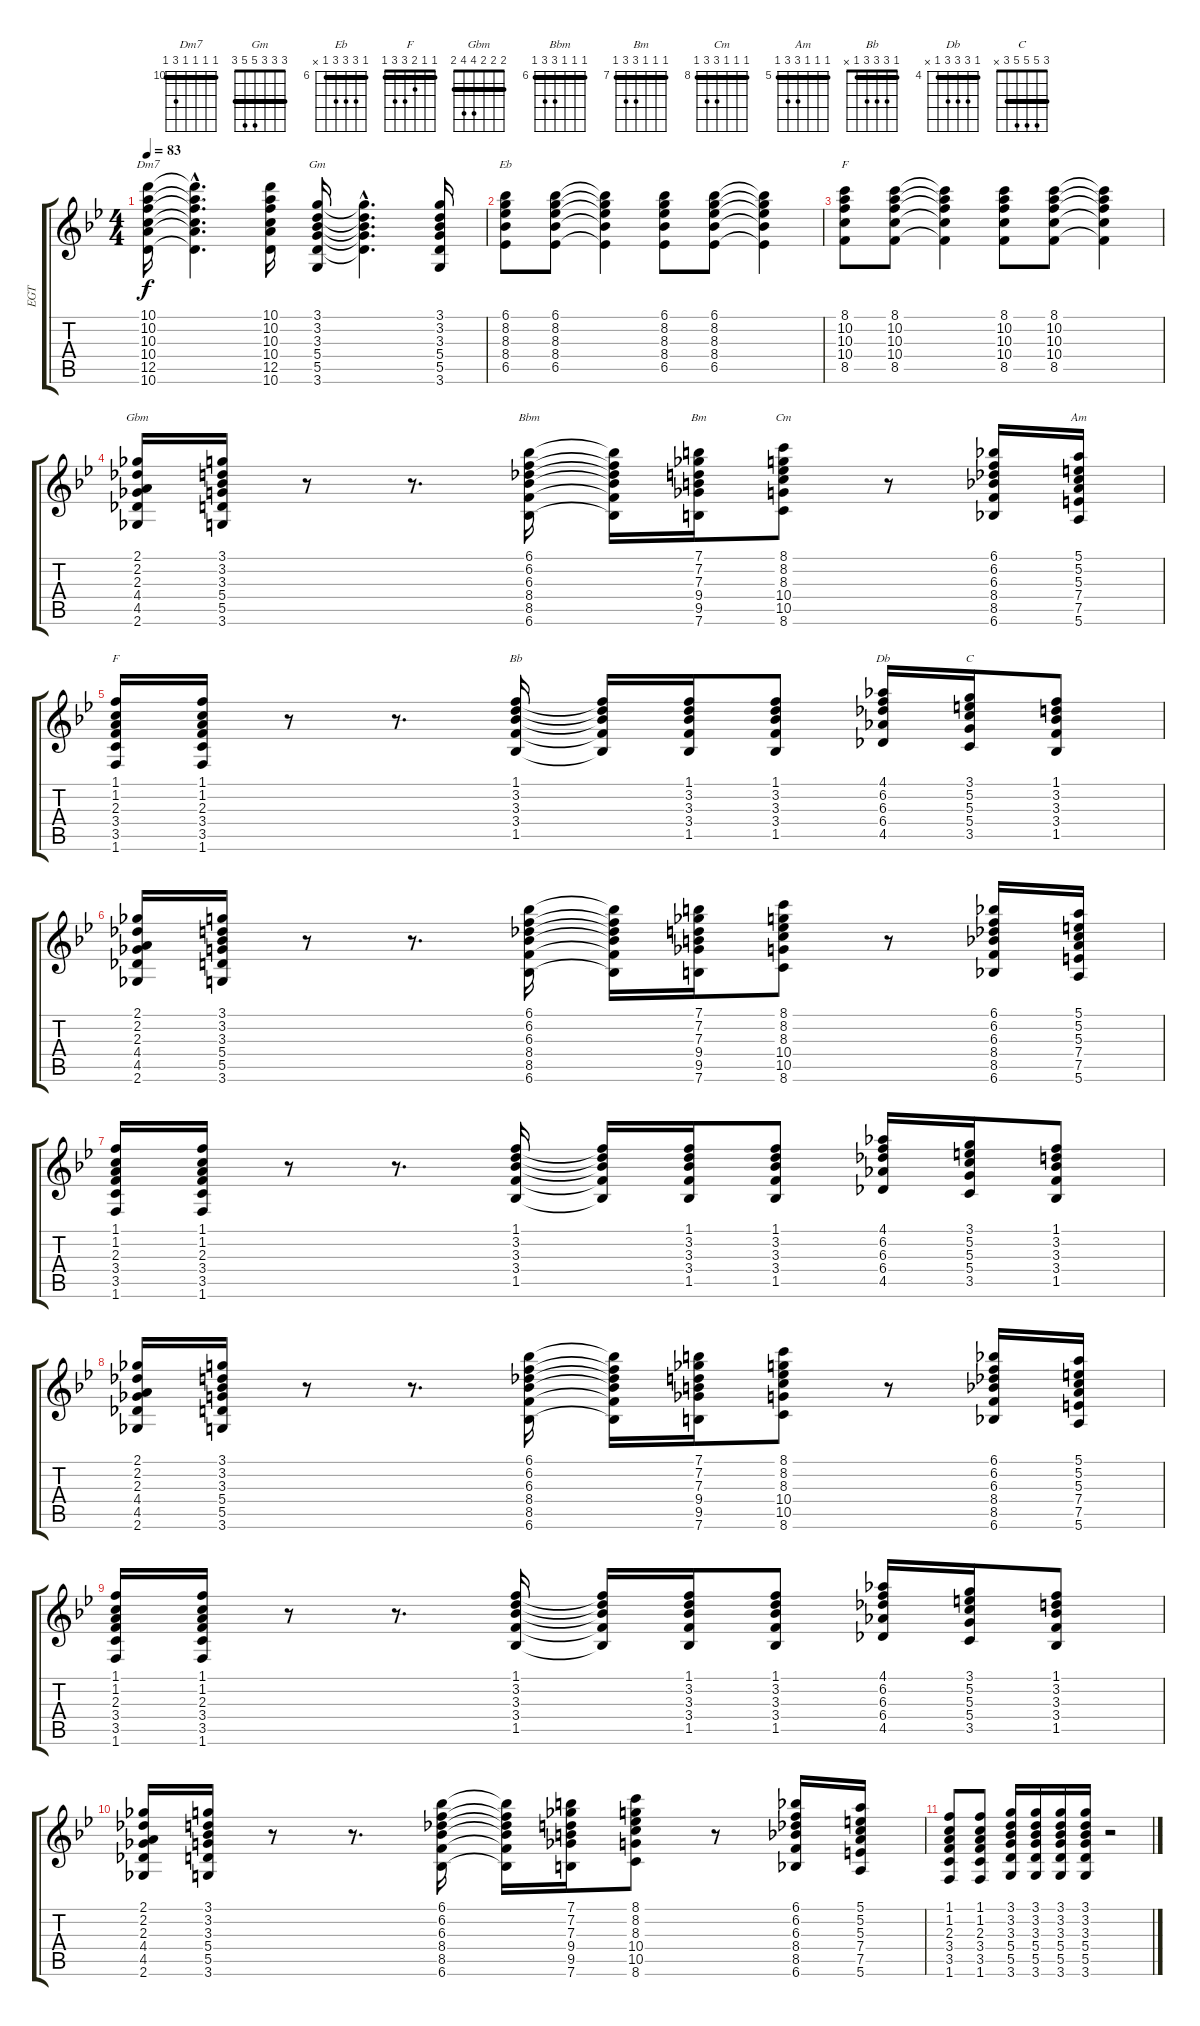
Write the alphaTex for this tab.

\track ("EGT" "EGT") {instrument overdrivenguitar}
\staff {score tabs}
\tuning (E4 B3 G3 D3 A2 E2) {hide}
\chord ("Dm7" 10 10 10 10 12 10) {firstfret 10 barre 10}
\chord ("Gm" 3 3 3 5 5 3) {barre 3}
\chord ("Eb" 6 8 8 8 6 x) {firstfret 6 barre 6}
\chord ("F" 8 10 10 10 8 x) {firstfret 8 barre 8}
\chord ("Gbm" 2 2 2 4 4 2) {barre 2}
\chord ("Bbm" 6 6 6 8 8 6) {firstfret 6 barre 6}
\chord ("Bm" 7 7 7 9 9 7) {firstfret 7 barre 7}
\chord ("Cm" 8 8 8 10 10 8) {firstfret 8 barre 8}
\chord ("Am" 5 5 5 7 7 5) {firstfret 5 barre 5}
\chord ("F" 1 1 2 3 3 1) {barre 1}
\chord ("Bb" 1 3 3 3 1 x) {barre 1}
\chord ("Db" 4 6 6 6 4 x) {firstfret 4 barre 4}
\chord ("C" 3 5 5 5 3 x) {barre 3}
\ts (4 4)
\tempo 83
\clef g2
\ks gminor
(10.1 10.2 10.3 10.4 12.5 10.6).16{ch "Dm7" dy f} (10.1{hac t} 10.2{hac t} 10.3{hac t} 10.4{hac t} 12.5{hac t} 10.6{hac t}).4{d} (10.1 10.2 10.3 10.4 12.5 10.6).16 (3.1 3.2 3.3 5.4 5.5 3.6).16{ch "Gm"} (3.1{hac t} 3.2{hac t} 3.3{hac t} 5.4{hac t} 5.5{hac t}).4{d} (3.1 3.2 3.3 5.4 5.5 3.6).16 |
(6.1 8.2 8.3 8.4 6.5).8{ch "Eb"} (6.1 8.2 8.3 8.4 6.5).8 (6.1{t} 8.2{t} 8.3{t} 8.4{t} 6.5{t}).4 (6.1 8.2 8.3 8.4 6.5).8 (6.1 8.2 8.3 8.4 6.5).8 (6.1{t} 8.2{t} 8.3{t} 8.4{t} 6.5{t}).4 |
(8.1 10.2 10.3 10.4 8.5).8{ch "F"} (8.1 10.2 10.3 10.4 8.5).8 (8.1{t} 10.2{t} 10.3{t} 10.4{t} 8.5{t}).4 (8.1 10.2 10.3 10.4 8.5).8 (8.1 10.2 10.3 10.4 8.5).8 (8.1{t} 10.2{t} 10.3{t} 10.4{t} 8.5{t}).4 |
(2.1 2.2 2.3 4.4 4.5 2.6).16{ch "Gbm"} (3.1 3.2 3.3 5.4 5.5 3.6).16 r.8 r.8{d} (6.1 6.2 6.3 8.4 8.5 6.6).16{ch "Bbm"} (6.1{t} 6.2{t} 6.3{t} 8.4{t} 8.5{t} 6.6{t}).16 (7.1 7.2 7.3 9.4 9.5 7.6).16{ch "Bm"} (8.1 8.2 8.3 10.4 10.5 8.6).8{ch "Cm"} r.8 (6.1 6.2 6.3 8.4 8.5 6.6).16 (5.1 5.2 5.3 7.4 7.5 5.6).16{ch "Am"} |
(1.1 1.2 2.3 3.4 3.5 1.6).16{ch "F"} (1.1 1.2 2.3 3.4 3.5 1.6).16 r.8 r.8{d} (1.1 3.2 3.3 3.4 1.5).16{ch "Bb"} (1.1{t} 3.2{t} 3.3{t} 3.4{t} 1.5{t}).16 (1.1 3.2 3.3 3.4 1.5).16 (1.1 3.2 3.3 3.4 1.5).8 (4.1 6.2 6.3 6.4 4.5).16{ch "Db"} (3.1 5.2 5.3 5.4 3.5).16{ch "C"} (1.1 3.2 3.3 3.4 1.5).8 |
(2.1 2.2 2.3 4.4 4.5 2.6).16 (3.1 3.2 3.3 5.4 5.5 3.6).16 r.8 r.8{d} (6.1 6.2 6.3 8.4 8.5 6.6).16 (6.1{t} 6.2{t} 6.3{t} 8.4{t} 8.5{t} 6.6{t}).16 (7.1 7.2 7.3 9.4 9.5 7.6).16 (8.1 8.2 8.3 10.4 10.5 8.6).8 r.8 (6.1 6.2 6.3 8.4 8.5 6.6).16 (5.1 5.2 5.3 7.4 7.5 5.6).16 |
(1.1 1.2 2.3 3.4 3.5 1.6).16 (1.1 1.2 2.3 3.4 3.5 1.6).16 r.8 r.8{d} (1.1 3.2 3.3 3.4 1.5).16 (1.1{t} 3.2{t} 3.3{t} 3.4{t} 1.5{t}).16 (1.1 3.2 3.3 3.4 1.5).16 (1.1 3.2 3.3 3.4 1.5).8 (4.1 6.2 6.3 6.4 4.5).16 (3.1 5.2 5.3 5.4 3.5).16 (1.1 3.2 3.3 3.4 1.5).8 |
(2.1 2.2 2.3 4.4 4.5 2.6).16 (3.1 3.2 3.3 5.4 5.5 3.6).16 r.8 r.8{d} (6.1 6.2 6.3 8.4 8.5 6.6).16 (6.1{t} 6.2{t} 6.3{t} 8.4{t} 8.5{t} 6.6{t}).16 (7.1 7.2 7.3 9.4 9.5 7.6).16 (8.1 8.2 8.3 10.4 10.5 8.6).8 r.8 (6.1 6.2 6.3 8.4 8.5 6.6).16 (5.1 5.2 5.3 7.4 7.5 5.6).16 |
(1.1 1.2 2.3 3.4 3.5 1.6).16 (1.1 1.2 2.3 3.4 3.5 1.6).16 r.8 r.8{d} (1.1 3.2 3.3 3.4 1.5).16 (1.1{t} 3.2{t} 3.3{t} 3.4{t} 1.5{t}).16 (1.1 3.2 3.3 3.4 1.5).16 (1.1 3.2 3.3 3.4 1.5).8 (4.1 6.2 6.3 6.4 4.5).16 (3.1 5.2 5.3 5.4 3.5).16 (1.1 3.2 3.3 3.4 1.5).8 |
(2.1 2.2 2.3 4.4 4.5 2.6).16 (3.1 3.2 3.3 5.4 5.5 3.6).16 r.8 r.8{d} (6.1 6.2 6.3 8.4 8.5 6.6).16 (6.1{t} 6.2{t} 6.3{t} 8.4{t} 8.5{t} 6.6{t}).16 (7.1 7.2 7.3 9.4 9.5 7.6).16 (8.1 8.2 8.3 10.4 10.5 8.6).8 r.8 (6.1 6.2 6.3 8.4 8.5 6.6).16 (5.1 5.2 5.3 7.4 7.5 5.6).16 |
(1.1 1.2 2.3 3.4 3.5 1.6).8 (1.1 1.2 2.3 3.4 3.5 1.6).8 (3.1 3.2 3.3 5.4 5.5 3.6).16 (3.1 3.2 3.3 5.4 5.5 3.6).16 (3.1 3.2 3.3 5.4 5.5 3.6).16 (3.1 3.2 3.3 5.4 5.5 3.6).16 r.2
